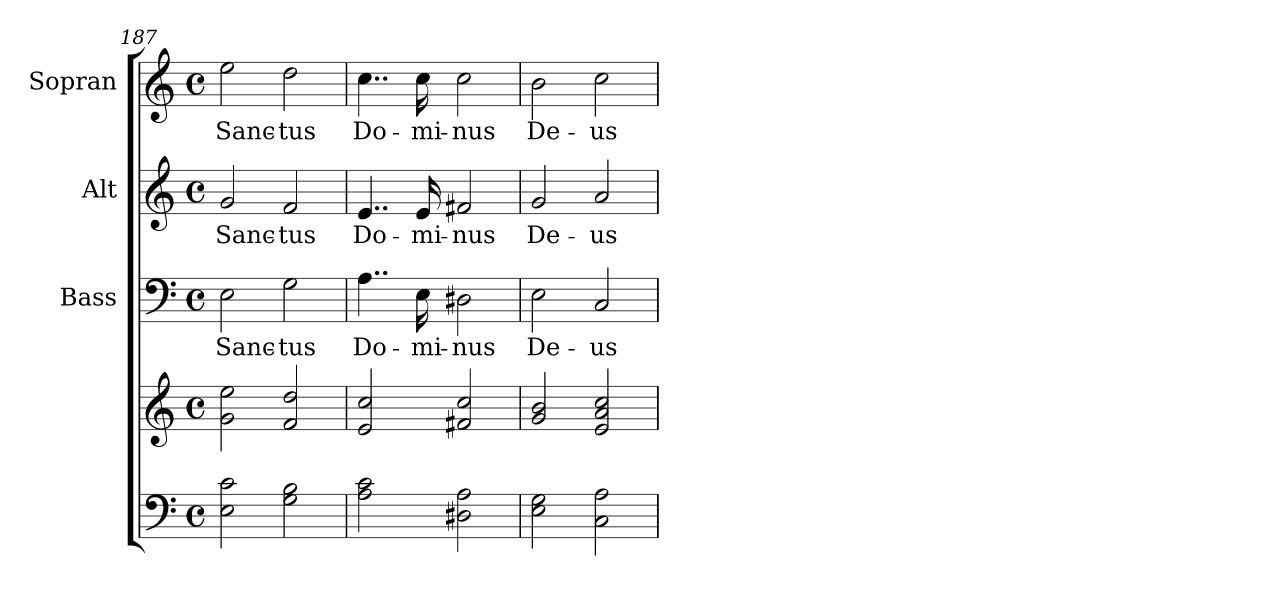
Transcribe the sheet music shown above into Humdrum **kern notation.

**kern	**kern	**kern	**text	**kern	**text	**kern	**text
*part4	*part4	*part3	*part3	*part2	*part2	*part1	*part1
*staff5	*staff4	*staff3	*staff3	*staff2	*staff2	*staff1	*staff1
*	*	*I"Bass	*	*I"Alt	*	*I"Sopran	*
*	*	*I'B.	*	*I'A	*	*I'S	*
!!LO:LB:g=z
*clefF4	*clefG2	*clefF4	*	*clefG2	*	*clefG2	*
*k[]	*k[]	*k[]	*	*k[]	*	*k[]	*
*C:	*C:	*C:	*	*C:	*	*C:	*
*M4/4	*M4/4	*M4/4	*	*M4/4	*	*M4/4	*
*met(c)	*met(c)	*met(c)	*	*met(c)	*	*met(c)	*
=187	=187	=187	=187	=187	=187	=187	=187
!	!	!	!LO:LY:b	!	!LO:LY:b	!	!LO:LY:b
2E\ 2c\	2g\ 2ee\	2E\	Sanc-	2g/	Sanc-	2ee\	Sanc-
!	!	!	!LO:LY:b	!	!LO:LY:b	!	!LO:LY:b
2G\ 2B\	2f/ 2dd/	2G\	-tus	2f/	-tus	2dd\	-tus
=188	=188	=188	=188	=188	=188	=188	=188
!	!	!	!LO:LY:b	!	!LO:LY:b	!	!LO:LY:b
2A\ 2c\	2e/ 2cc/	4..A\	Do-	4..e/	Do-	4..cc\	Do-
!	!	!	!LO:LY:b	!	!LO:LY:b	!	!LO:LY:b
.	.	16E\	-mi-	16e/	-mi-	16cc\	-mi-
!	!	!	!LO:LY:b	!	!LO:LY:b	!	!LO:LY:b
2D#X\ 2A\	2f#X/ 2cc/	2D#X\	-nus	2f#X/	-nus	2cc\	-nus
=189	=189	=189	=189	=189	=189	=189	=189
!	!	!	!LO:LY:b	!	!LO:LY:b	!	!LO:LY:b
2E\ 2G\	2g/ 2b/	2E\	De-	2g/	De-	2b\	De-
!	!	!	!LO:LY:b	!	!LO:LY:b	!	!LO:LY:b
2C\ 2A\	2e/ 2a/ 2cc/	2C/	-us	2a/	-us	2cc\	-us
=	=	=	=	=	=	=	=
*-	*-	*-	*-	*-	*-	*-	*-
